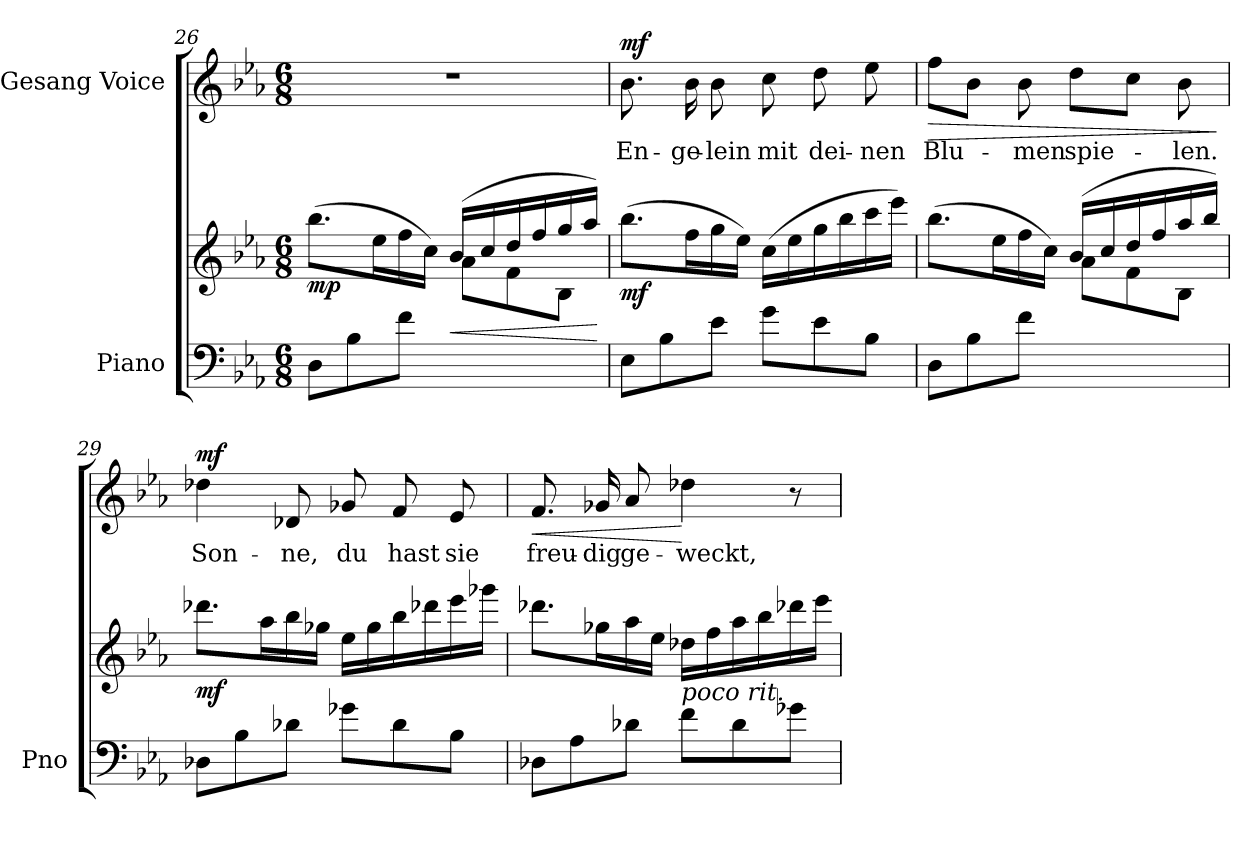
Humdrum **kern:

**kern	**kern	**dynam	**kern	**text	**dynam
*part2	*part2	*part2	*part1	*part1	*part1
*staff3	*staff2	*staff2/3	*staff1	*staff1	*staff1
*I"Piano	*	*	*I"Gesang Voice	*	*
*I'Pno	*	*	*	*	*
*clefF4	*clefG2	*	*clefG2	*	*
*k[b-e-a-]	*k[b-e-a-]	*	*k[b-e-a-]	*	*
*M6/8	*M6/8	*	*M6/8	*	*
=26	=26	=26	=26	=26	=26
*	*^	*	*	*	*
!	!	!	!LO:DY:b	!	!	!
8D\L	(>8.bb-\L	4.ryy	mp	2.r	.	.
8B-\	.	.	.	.	.	.
.	16ee-\L	.	.	.	.	.
8f\J	16ff\	.	.	.	.	.
.	16cc\JJ)	.	.	.	.	.
!	!	!	!LO:HP:b	!	!	!
4.ryy	(>16b-/LL	8a-\L	<	.	.	.
.	16cc/	.	.	.	.	.
.	16dd/	8f\	.	.	.	.
.	16ff/	.	.	.	.	.
.	16gg/	8B-\J	.	.	.	.
.	16aa-/JJ)	.	.	.	.	.
*	*v	*v	*	*	*	*
.	.	[	.	.	.
=27	=27	=27	=27	=27	=27
!	!	!LO:DY:b	!	!LO:LY:b	!LO:DY:a
8E-\L	(>8.bb-\L	mf	8.b-\	En-	mf
8B-\	.	.	.	.	.
!	!	!	!	!LO:LY:b	!
.	16ff\L	.	16b-\	-ge-	.
!	!	!	!	!LO:LY:b	!
8e-\J	16gg\	.	8b-\	-lein	.
.	16ee-\JJ)	.	.	.	.
!	!	!	!	!LO:LY:b	!
8g\L	(>16cc\LL	.	8cc\	mit	.
.	16ee-\	.	.	.	.
!	!	!	!	!LO:LY:b	!
8e-\	16gg\	.	8dd\	dei-	.
.	16bb-\	.	.	.	.
!	!	!	!	!LO:LY:b	!
8B-\J	16ccc\	.	8ee-\	-nen	.
.	16eee-\JJ)	.	.	.	.
=28	=28	=28	=28	=28	=28
*	*^	*	*	*	*
!	!	!	!	!	!LO:LY:b	!LO:HP:b
8D\L	(>8.bb-\L	4.ryy	.	8ff\L	Blu-	>
8B-\	.	.	.	8b-\J	.	.
.	16ee-\L	.	.	.	.	.
!	!	!	!	!	!LO:LY:b	!
8f\J	16ff\	.	.	8b-\	-men	.
.	16cc\JJ)	.	.	.	.	.
!	!	!	!	!	!LO:LY:b	!
4.ryy	(>16b-/LL	8a-\L	.	8dd\L	spie-	.
.	16cc/	.	.	.	.	.
.	16dd/	8f\	.	8cc\J	.	.
.	16ff/	.	.	.	.	.
!	!	!	!	!	!LO:LY:b	!
.	16aa-/	8B-\J	.	8b-\	-len.	.
.	16bb-/JJ)	.	.	.	.	.
*	*v	*v	*	*	*	*
.	.	.	.	.	]
!!LO:LB:g=z
=29	=29	=29	=29	=29	=29
!	!	!LO:DY:b	!	!LO:LY:b	!LO:DY:a
8D-X\L	8.ddd-X\L	mf	4dd-X\	Son-	mf
8B-\	.	.	.	.	.
.	16aa-\L	.	.	.	.
!	!	!	!	!LO:LY:b	!
8d-X\J	16bb-\	.	8d-X/	-ne,	.
.	16gg-X\JJ	.	.	.	.
!	!	!	!	!LO:LY:b	!
8g-X\L	16ee-\LL	.	8g-X/	du	.
.	16gg-\	.	.	.	.
!	!	!	!	!LO:LY:b	!
8d-\	16bb-\	.	8f/	hast	.
.	16ddd-X\	.	.	.	.
!	!	!	!	!LO:LY:b	!
8B-\J	16eee-\	.	8e-/	sie	.
.	16ggg-X\JJ	.	.	.	.
=30	=30	=30	=30	=30	=30
!	!	!	!	!LO:LY:b	!LO:HP:b
*	*	*	*^	*	*
8D-X\L	8.ddd-X\L	.	8.f/	2ryy	freu-	<
8A-\	.	.	.	.	.	.
!	!	!	!	!	!LO:LY:b	!
.	16gg-X\L	.	16g-X/	.	-dig	.
!	!	!	!	!	!LO:LY:b	!
8d-X\J	16aa-\	.	8a-/	.	ge-	.
.	16ee-\JJ	.	.	.	.	.
*	*	*	*MM100	*	*	*
!	!LO:TX:b:i:t=poco rit.	!	!	!	!	!
!	!	!	!	!	!LO:LY:b	!
8f\L	16dd-X\LL	.	4dd-X\	.	-weckt,	[
.	16ff\	.	.	.	.	.
*	*	*	*MM94	*	*	*
8d-\	16aa-\	.	.	4ryy	.	.
.	16bb-\	.	.	.	.	.
*	*	*	*MM88	*	*	*
8g-X\J	16ddd-X\	.	8r	.	.	.
.	16eee-\JJ	.	.	.	.	.
*	*	*	*v	*v	*	*
=	=	=	=	=	=
*-	*-	*-	*-	*-	*-
